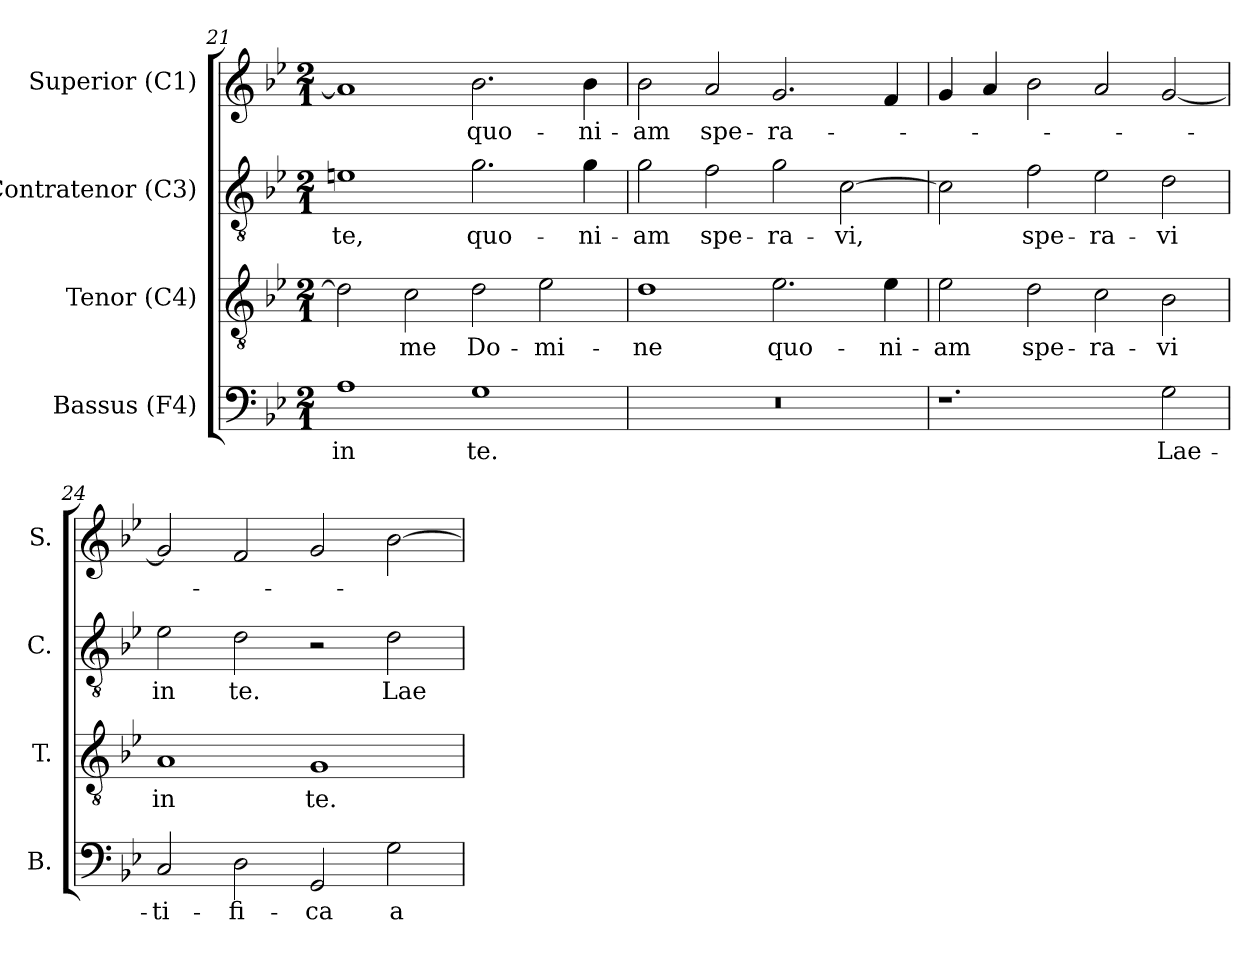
**kern	**text	**kern	**text	**kern	**text	**kern	**text
*part4	*part4	*part3	*part3	*part2	*part2	*part1	*part1
*staff4	*staff4	*staff3	*staff3	*staff2	*staff2	*staff1	*staff1
*I"Bassus (F4)	*	*I"Tenor (C4)	*	*I"Contratenor (C3)	*	*I"Superior (C1)	*
*I'B.	*	*I'T.	*	*I'C.	*	*I'S.	*
!!LO:LB:g=z
*clefF4	*	*clefGv2	*	*clefGv2	*	*clefG2	*
*	*	*ITrd7c12	*	*ITrd7c12	*	*	*
*k[b-e-]	*	*k[b-e-]	*	*k[b-e-]	*	*k[b-e-]	*
*B-:	*	*B-:	*	*B-:	*	*B-:	*
*M2/1	*	*M2/1	*	*M2/1	*	*M2/1	*
=21	=21	=21	=21	=21	=21	=21	=21
!	!LO:LY:b:color=#000000	!	!	!	!	!	!
!	!	!	!	!	!LO:LY:b:color=#000000	!	!
1Ai	in	2Di\]	.	1Ei	te,	1ai]	.
!	!	!	!LO:LY:b:color=#000000	!	!	!	!
.	.	2Ci\	me	.	.	.	.
!	!LO:LY:b:color=#000000	!	!	!	!	!	!
!	!	!	!LO:LY:b:color=#000000	!	!	!	!
!	!	!	!	!	!LO:LY:b:color=#000000	!	!
!	!	!	!	!	!	!	!LO:LY:b:color=#000000
1Gi	te.	2Di\	Do-	2.Gi\	quo-	2.b-i\	quo-
!	!	!	!LO:LY:b:color=#000000	!	!	!	!
.	.	2E-i\	-mi-	.	.	.	.
!	!	!	!	!	!LO:LY:b:color=#000000	!	!
!	!	!	!	!	!	!	!LO:LY:b:color=#000000
.	.	.	.	4Gi\	-ni-	4b-i\	-ni-
=22	=22	=22	=22	=22	=22	=22	=22
!LO:N:vis=1	!	!	!	!	!	!	!
!	!	!	!LO:LY:b:color=#000000	!	!	!	!
!	!	!	!	!	!LO:LY:b:color=#000000	!	!
!	!	!	!	!	!	!	!LO:LY:b:color=#000000
0r	.	1Di	-ne	2Gi\	-am	2b-i\	-am
!	!	!	!	!	!LO:LY:b:color=#000000	!	!
!	!	!	!	!	!	!	!LO:LY:b:color=#000000
.	.	.	.	2Fi\	spe-	2ai/	spe-
!	!	!	!LO:LY:b:color=#000000	!	!	!	!
!	!	!	!	!	!LO:LY:b:color=#000000	!	!
!	!	!	!	!	!	!	!LO:LY:b:color=#000000
.	.	2.E-i\	quo-	2Gi\	-ra-	2.gi/	-ra-
!	!	!	!	!	!LO:LY:b:color=#000000	!	!
.	.	.	.	[2Ci\	-vi,	.	.
!	!	!	!LO:LY:b:color=#000000	!	!	!	!
.	.	4E-i\	-ni-	.	.	4fi/	.
=23	=23	=23	=23	=23	=23	=23	=23
!	!	!	!LO:LY:b:color=#000000	!	!	!	!
1.r	.	2E-i\	-am	2Ci\]	.	4gi/	.
.	.	.	.	.	.	4ai/	.
!	!	!	!LO:LY:b:color=#000000	!	!	!	!
!	!	!	!	!	!LO:LY:b:color=#000000	!	!
.	.	2Di\	spe-	2Fi\	spe-	2b-i\	.
!	!	!	!LO:LY:b:color=#000000	!	!	!	!
!	!	!	!	!	!LO:LY:b:color=#000000	!	!
.	.	2Ci\	-ra-	2E-i\	-ra-	2ai/	.
!	!LO:LY:b:color=#000000	!	!	!	!	!	!
!	!	!	!LO:LY:b:color=#000000	!	!	!	!
!	!	!	!	!	!LO:LY:b:color=#000000	!	!
2Gi\	Lae-	2BB-i\	-vi	2Di\	-vi	[2gi/	.
=24	=24	=24	=24	=24	=24	=24	=24
!	!LO:LY:b:color=#000000	!	!	!	!	!	!
!	!	!	!LO:LY:b:color=#000000	!	!	!	!
!	!	!	!	!	!LO:LY:b:color=#000000	!	!
2Ci/	-ti-	1AAi	in	2E-i\	in	2gi/]	.
!	!LO:LY:b:color=#000000	!	!	!	!	!	!
!	!	!	!	!	!LO:LY:b:color=#000000	!	!
2Di\	-fi-	.	.	2Di\	te.	2fi/	.
!	!LO:LY:b:color=#000000	!	!	!	!	!	!
!	!	!	!LO:LY:b:color=#000000	!	!	!	!
2GGi/	-ca	1GGi	te.	2r	.	2gi/	.
!	!LO:LY:b:color=#000000	!	!	!	!	!	!
!	!	!	!	!	!LO:LY:b:color=#000000	!	!
2Gi\	a-	.	.	2Di\	Lae-	[2b-i\	.
=	=	=	=	=	=	=	=
*-	*-	*-	*-	*-	*-	*-	*-
